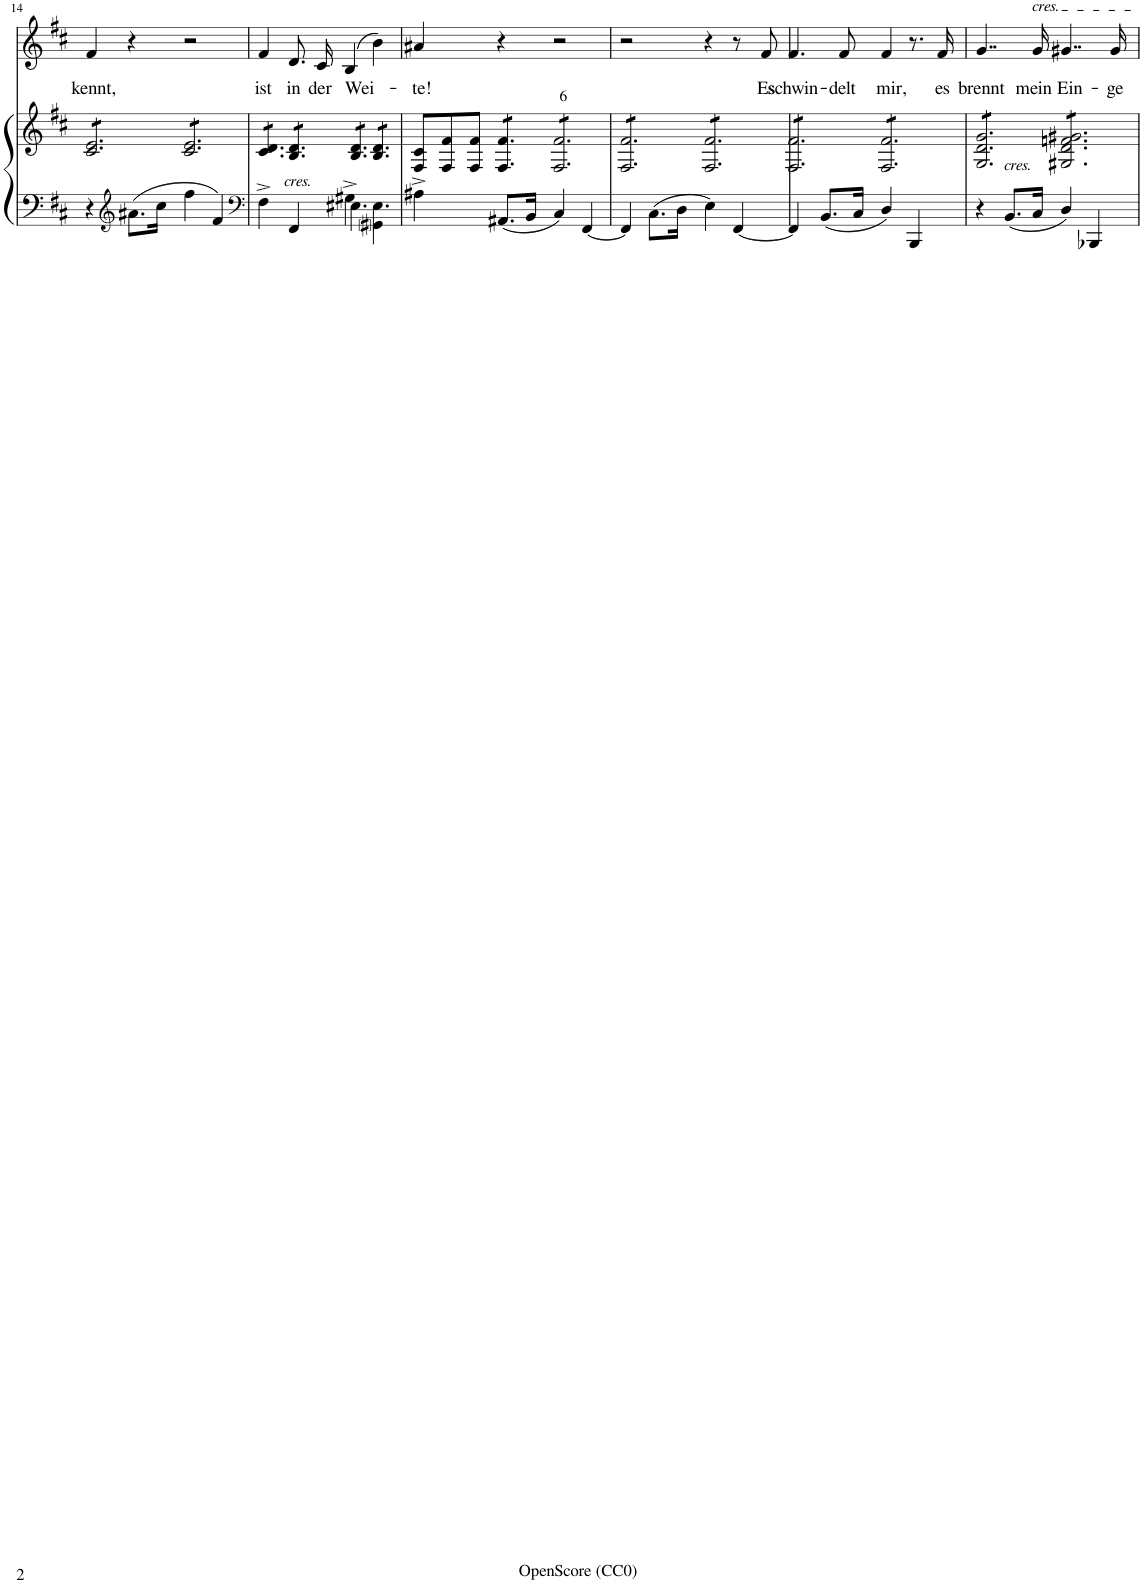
**kern	**kern	**kern	**text
*part2	*part2	*part1	*part1
*staff3	*staff2	*staff1	*staff1
*I"Pianoforte	*	*I"Singstimme Voice	*
*I'Pno	*	*	*
!!LO:PB:g=z
*clefF4	*clefG2	*clefG2	*
*k[f#c#]	*k[f#c#]	*k[f#c#]	*
*M4/4	*M4/4	*M4/4	*
*met(c)	*met(c)	*met(c)	*
=14	=14	=14	=14
!	!	!	!LO:LY:b
*	*tremolo	*	*
4r	12c#/ 12e/L	4f#/	kennt,
.	12c#/ 12e/	.	.
.	12c#/ 12e/	.	.
*clefG2	*	*	*
8.a#X\L	12c#/ 12e/	4r	.
.	12c#/ 12e/	.	.
.	12c#/ 12e/J	.	.
16cc#\Jk	.	.	.
4ff#\	12c#/ 12e/L	2r	.
.	12c#/ 12e/	.	.
.	12c#/ 12e/	.	.
4f#/	12c#/ 12e/	.	.
.	12c#/ 12e/	.	.
.	12c#/ 12e/J	.	.
=15	=15	=15	=15
*clefF4	*	*	*
*^	*	*	*
!	!	!	!	!LO:LY:b
2ryy	4F#^\	12c#/ 12d/L	4f#/	ist
.	.	12c#/ 12d/	.	.
.	.	12c#/ 12d/J	.	.
!	!	!LO:TX:b:i:t=cres.	!	!
!	!	!	!	!LO:LY:b
.	4FF#/	12B/ 12d/L	8.d/L	in
.	.	12B/ 12d/	.	.
.	.	12B/ 12d/J	.	.
!	!	!	!	!LO:LY:b
.	.	.	16c#/Jk	der
!	!	!	!	!LO:LY:b
*tremolo	*	*	*	*
12E#X\L	4G#X^\	12B/ 12d/L	(4B/	Wei-
12E#X\	.	12B/ 12d/	.	.
12E#X\J	.	12B/ 12d/J	.	.
12E#\L	4GG#j\	12B/ 12d/L	4b\)	.
12E#\	.	12B/ 12d/	.	.
12E#\J	.	12B/ 12d/J	.	.
*	*	*Xtremolo	*	*
*Xtremolo	*	*	*	*
*v	*v	*	*	*
=16	=16	=16	=16
*	*Xbrackettup	*	*
*^	*	*	*
!	!	!	!	!LO:LY:b
*v	*v	*	*	*
4A#X^\	12F#/ 12c#/L	4a#X/	-te!
.	12F#/ 12f#/	.	.
.	12F#/ 12f#/J	.	.
*	*tremolo	*	*
8.AA#X/L	12F#/ 12f#/L	4r	.
.	12F#/ 12f#/	.	.
.	12F#/ 12f#/J	.	.
16BB/Jk	.	.	.
!	!LO:TX:a:t=6	!	!
4C#/	12F#/ 12f#/L	2r	.
.	12F#/ 12f#/	.	.
.	12F#/ 12f#/	.	.
[4FF#/	12F#/ 12f#/	.	.
.	12F#/ 12f#/	.	.
.	12F#/ 12f#/J	.	.
=17	=17	=17	=17
4FF#/]	12F#/ 12f#/L	2r	.
.	12F#/ 12f#/	.	.
.	12F#/ 12f#/	.	.
8.C#\L	12F#/ 12f#/	.	.
.	12F#/ 12f#/	.	.
.	12F#/ 12f#/J	.	.
16D\Jk	.	.	.
4E\	12F#/ 12f#/L	4r	.
.	12F#/ 12f#/	.	.
.	12F#/ 12f#/	.	.
[4FF#/	12F#/ 12f#/	8r	.
.	12F#/ 12f#/	.	.
!	!	!	!LO:LY:b
.	.	8f#/	Es
.	12F#/ 12f#/J	.	.
=18	=18	=18	=18
!	!	!	!LO:LY:b
4FF#/]	12F#/ 12f#/L	4.f#/	schwin-
.	12F#/ 12f#/	.	.
.	12F#/ 12f#/	.	.
8.BB/L	12F#/ 12f#/	.	.
.	12F#/ 12f#/	.	.
!	!	!	!LO:LY:b
.	.	8f#/	-delt
.	12F#/ 12f#/J	.	.
16C#/Jk	.	.	.
!	!	!	!LO:LY:b
4D/	12F#/ 12f#/L	4f#/	mir,
.	12F#/ 12f#/	.	.
.	12F#/ 12f#/	.	.
4BBB/	12F#/ 12f#/	8.r	.
.	12F#/ 12f#/	.	.
.	12F#/ 12f#/J	.	.
!	!	!	!LO:LY:b
.	.	16f#/	es
=19	=19	=19	=19
!	!	!	!LO:LY:b
4r	12G/ 12d/ 12g/L	4..g/	brennt
.	12G/ 12d/ 12g/	.	.
.	12G/ 12d/ 12g/	.	.
!LO:TX:a:i:t=cres.	!	!	!
8.BB/L	12G/ 12d/ 12g/	.	.
.	12G/ 12d/ 12g/	.	.
.	12G/ 12d/ 12g/J	.	.
!	!	!LO:TX:a:i:t=cres.	!
!	!	!	!LO:LY:b
16C#/Jk	.	16g/	mein
!	!	!	!LO:LY:b
4D/	12G#X/ 12d/ 12fn/ 12g#X/L	4..g#X/	Ein-
.	12G#X/ 12d/ 12fn/ 12g#X/	.	.
.	12G#X/ 12d/ 12fn/ 12g#X/	.	.
4BBB-X/	12G#X/ 12d/ 12fn/ 12g#X/	.	.
.	12G#X/ 12d/ 12fn/ 12g#X/	.	.
.	12G#X/ 12d/ 12fn/ 12g#X/J	.	.
*	*Xtremolo	*	*
!	!	!	!LO:LY:b
.	.	16g#/	-ge
=	=	=	=
*-	*-	*-	*-
